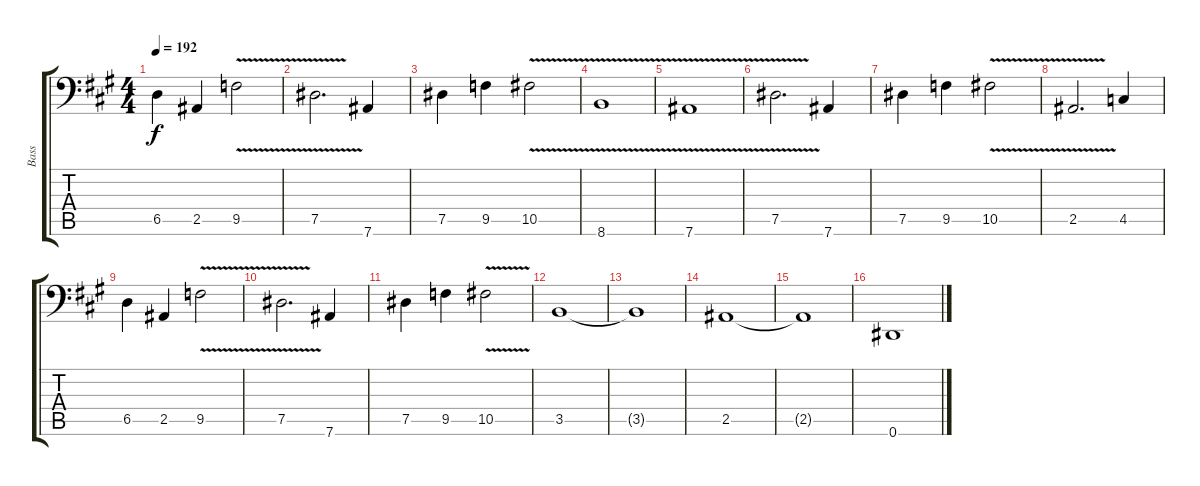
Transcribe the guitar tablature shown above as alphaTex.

\track ("Bass" "Bass") {instrument electricbasspick}
\staff {score tabs}
\tuning (Eb3 Bb2 Gb2 Db2 Ab1 Eb1) {hide}
\ts (4 4)
\tempo 192
\clef f4
\ks a
6.5.4{dy f} 2.5.4 9.5{v}.2 |
7.5{v}.2{d} 7.6.4 |
7.5.4 9.5.4 10.5{v}.2 |
8.6{v}.1 |
7.6{v}.1 |
7.5{v}.2{d} 7.6.4 |
7.5.4 9.5.4 10.5{v}.2 |
2.5{v}.2{d} 4.5.4 |
6.5.4 2.5.4 9.5{v}.2 |
7.5{v}.2{d} 7.6.4 |
7.5.4 9.5.4 10.5{v}.2 |
3.5.1 |
3.5{t}.1 |
2.5.1 |
2.5{t}.1 |
0.6.1
